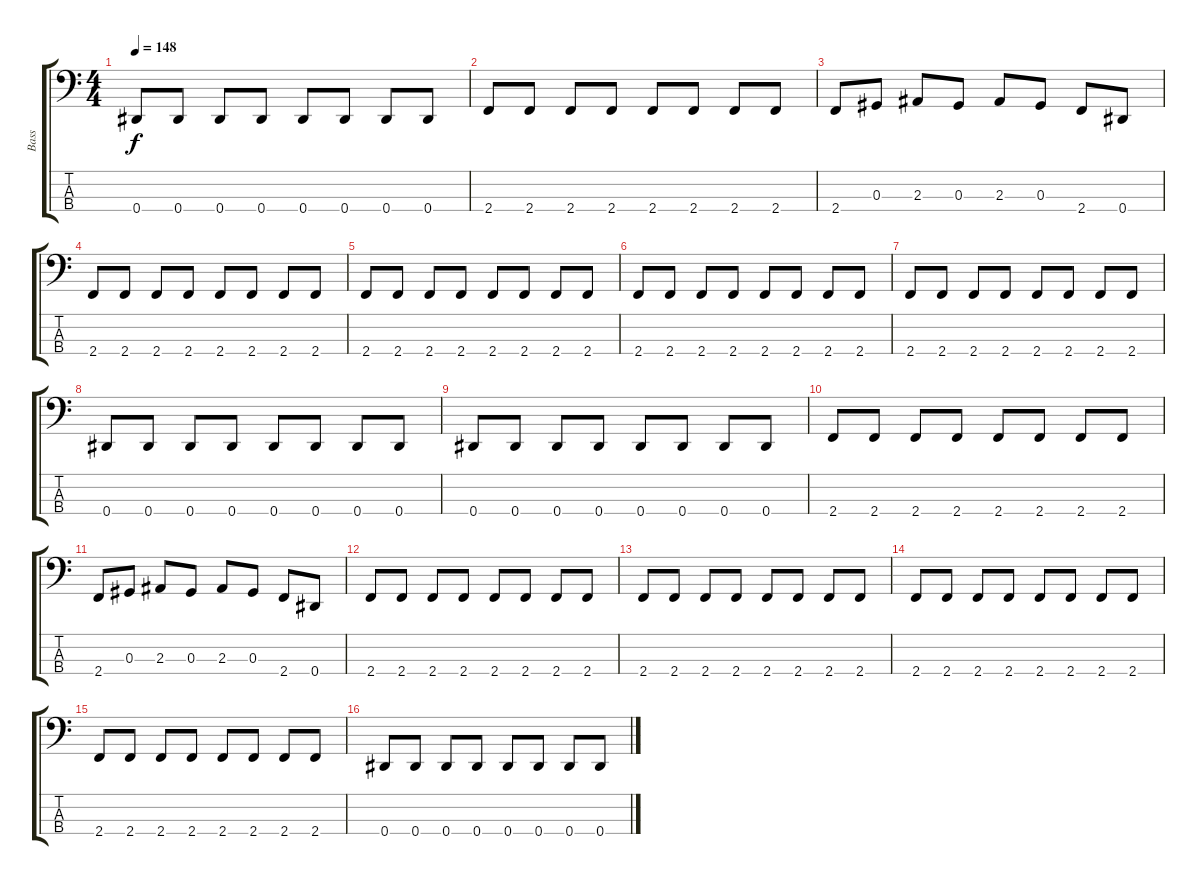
\track ("Bass" "Bass") {instrument electricbasspick}
\staff {score tabs}
\tuning (Gb2 Db2 Ab1 Eb1) {hide}
\ts (4 4)
\tempo 148
\clef f4
\ks c
0.4.8{dy f} 0.4.8 0.4.8 0.4.8 0.4.8 0.4.8 0.4.8 0.4.8 |
2.4.8 2.4.8 2.4.8 2.4.8 2.4.8 2.4.8 2.4.8 2.4.8 |
2.4.8 0.3.8 2.3.8 0.3.8 2.3.8 0.3.8 2.4.8 0.4.8 |
2.4.8 2.4.8 2.4.8 2.4.8 2.4.8 2.4.8 2.4.8 2.4.8 |
2.4.8 2.4.8 2.4.8 2.4.8 2.4.8 2.4.8 2.4.8 2.4.8 |
2.4.8 2.4.8 2.4.8 2.4.8 2.4.8 2.4.8 2.4.8 2.4.8 |
2.4.8 2.4.8 2.4.8 2.4.8 2.4.8 2.4.8 2.4.8 2.4.8 |
0.4.8 0.4.8 0.4.8 0.4.8 0.4.8 0.4.8 0.4.8 0.4.8 |
0.4.8 0.4.8 0.4.8 0.4.8 0.4.8 0.4.8 0.4.8 0.4.8 |
2.4.8 2.4.8 2.4.8 2.4.8 2.4.8 2.4.8 2.4.8 2.4.8 |
2.4.8 0.3.8 2.3.8 0.3.8 2.3.8 0.3.8 2.4.8 0.4.8 |
2.4.8 2.4.8 2.4.8 2.4.8 2.4.8 2.4.8 2.4.8 2.4.8 |
2.4.8 2.4.8 2.4.8 2.4.8 2.4.8 2.4.8 2.4.8 2.4.8 |
2.4.8 2.4.8 2.4.8 2.4.8 2.4.8 2.4.8 2.4.8 2.4.8 |
2.4.8 2.4.8 2.4.8 2.4.8 2.4.8 2.4.8 2.4.8 2.4.8 |
0.4.8 0.4.8 0.4.8 0.4.8 0.4.8 0.4.8 0.4.8 0.4.8
